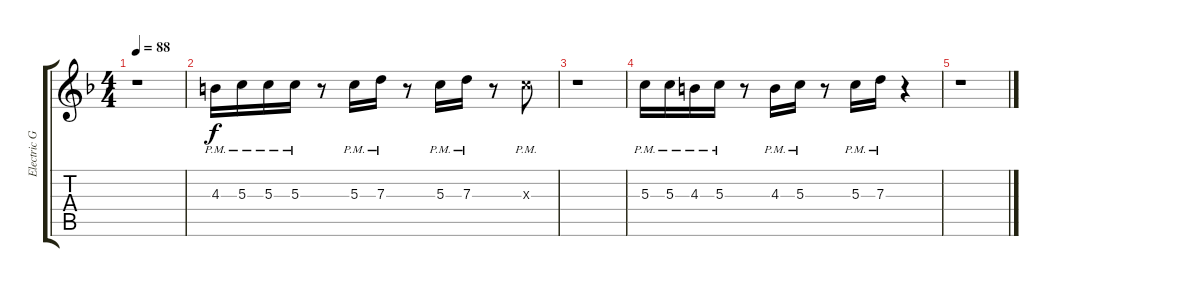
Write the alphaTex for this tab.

\track ("Electric Guitar" "Electric G") {instrument electricguitarjazz}
\staff {score tabs}
\tuning (E4 B3 G3 D3 A2 E2) {hide}
\ts (4 4)
\tempo 88
\clef g2
\ks dminor
r.1{dy f} |
4.3{pm}.16 5.3{pm}.16 5.3{pm}.16 5.3{pm}.16 r.8 5.3{pm}.16 7.3{pm}.16 r.8 5.3{pm}.16 7.3{pm}.16 r.8 5.3{pm x}.8 |
r.1 |
5.3{pm}.16 5.3{pm}.16 4.3{pm}.16 5.3{pm}.16 r.8 4.3{pm}.16 5.3{pm}.16 r.8 5.3{pm}.16 7.3{pm}.16 r.4 |
r.1
